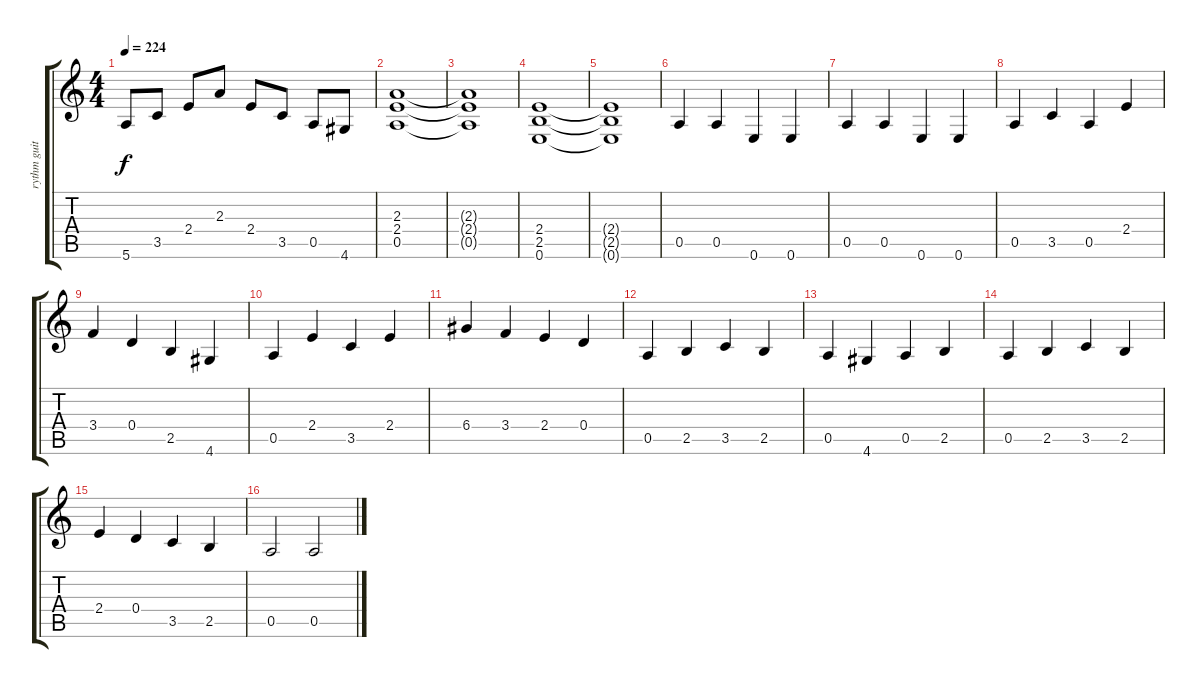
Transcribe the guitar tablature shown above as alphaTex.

\track ("rythm guitar" "rythm guit") {instrument acousticguitarsteel}
\staff {score tabs}
\tuning (E4 B3 G3 D3 A2 E2) {hide}
\ts (4 4)
\tempo 224
\clef g2
\ks c
5.6.8{dy f} 3.5.8 2.4.8 2.3.8 2.4.8 3.5.8 0.5.8 4.6.8 |
(2.3 2.4 0.5).1 |
(2.3{t} 2.4{t} 0.5{t}).1 |
(2.4 2.5 0.6).1 |
(2.4{t} 2.5{t} 0.6{t}).1 |
0.5.4 0.5.4 0.6.4 0.6.4 |
0.5.4 0.5.4 0.6.4 0.6.4 |
0.5.4 3.5.4 0.5.4 2.4.4 |
3.4.4 0.4.4 2.5.4 4.6.4 |
0.5.4 2.4.4 3.5.4 2.4.4 |
6.4.4 3.4.4 2.4.4 0.4.4 |
0.5.4 2.5.4 3.5.4 2.5.4 |
0.5.4 4.6.4 0.5.4 2.5.4 |
0.5.4 2.5.4 3.5.4 2.5.4 |
2.4.4 0.4.4 3.5.4 2.5.4 |
0.5.2 0.5.2
